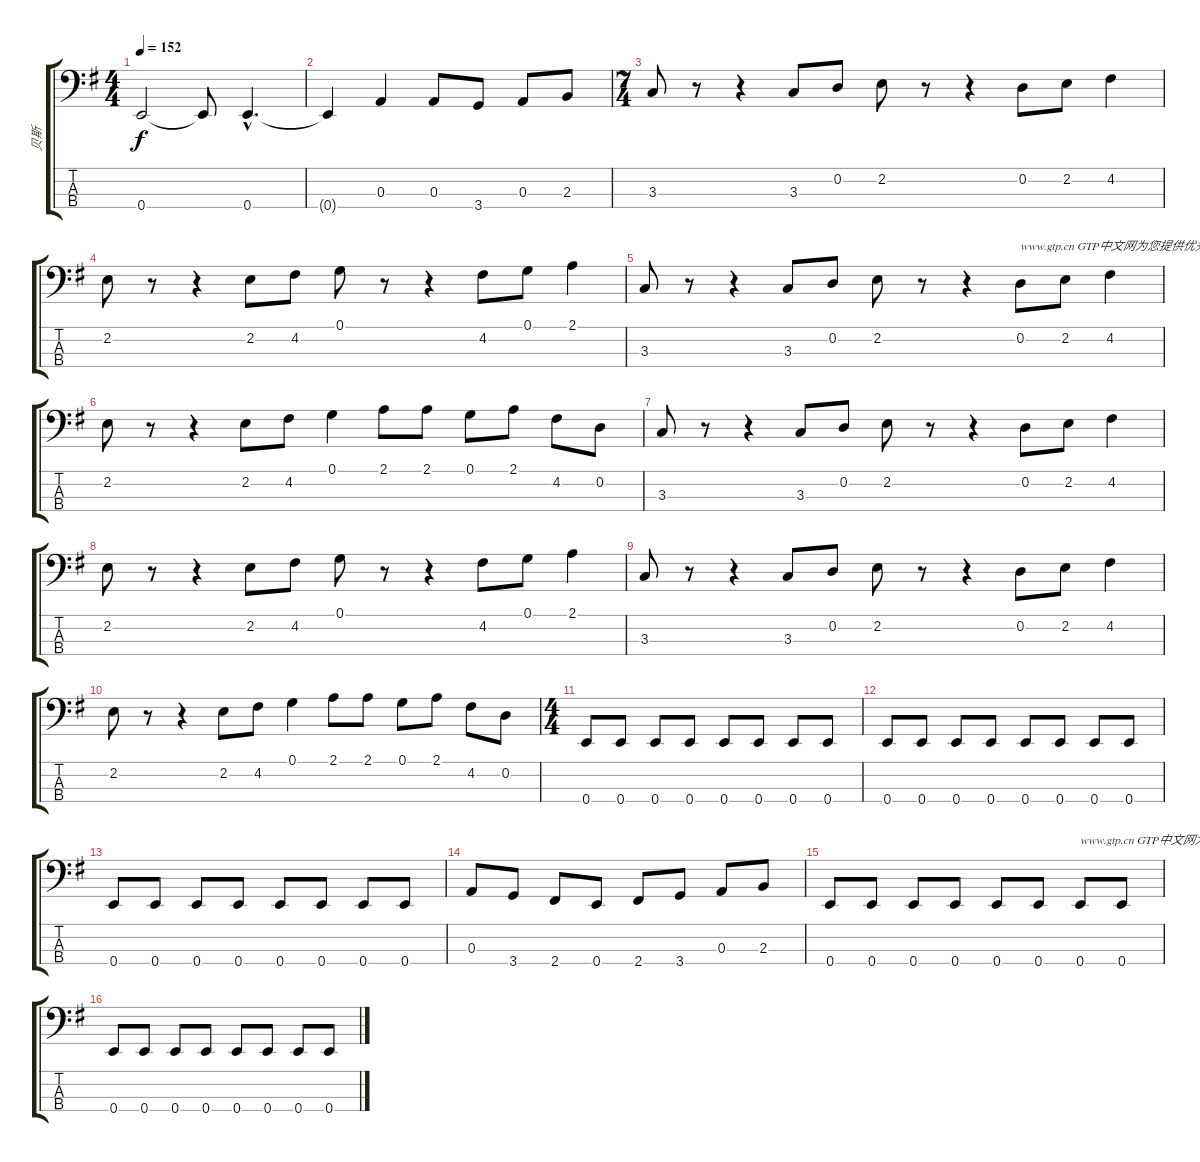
\track ("贝斯" "贝斯") {instrument electricbasspick}
\staff {score tabs}
\tuning (G2 D2 A1 E1) {hide}
\ts (4 4)
\tempo 152
\clef f4
\ks g
0.4.2{dy f} 0.4{t}.8 0.4{hac}.4{d} |
0.4{t}.4 0.3.4 0.3.8 3.4.8 0.3.8 2.3.8 |
\ts (7 4)
3.3.8 r.8 r.4 3.3.8 0.2.8 2.2.8 r.8 r.4 0.2.8 2.2.8 4.2.4 |
2.2.8 r.8 r.4 2.2.8 4.2.8 0.1.8 r.8 r.4 4.2.8 0.1.8 2.1.4 |
3.3.8 r.8 r.4 3.3.8 0.2.8 2.2.8 r.8 r.4 0.2.8{txt "www.gtp.cn GTP中文网为您提供优秀的谱子"} 2.2.8 4.2.4 |
2.2.8 r.8 r.4 2.2.8 4.2.8 0.1.4 2.1.8 2.1.8 0.1.8 2.1.8 4.2.8 0.2.8 |
3.3.8 r.8 r.4 3.3.8 0.2.8 2.2.8 r.8 r.4 0.2.8 2.2.8 4.2.4 |
2.2.8 r.8 r.4 2.2.8 4.2.8 0.1.8 r.8 r.4 4.2.8 0.1.8 2.1.4 |
3.3.8 r.8 r.4 3.3.8 0.2.8 2.2.8 r.8 r.4 0.2.8 2.2.8 4.2.4 |
2.2.8 r.8 r.4 2.2.8 4.2.8 0.1.4 2.1.8 2.1.8 0.1.8 2.1.8 4.2.8 0.2.8 |
\ts (4 4)
0.4.8 0.4.8 0.4.8 0.4.8 0.4.8 0.4.8 0.4.8 0.4.8 |
0.4.8 0.4.8 0.4.8 0.4.8 0.4.8 0.4.8 0.4.8 0.4.8 |
0.4.8 0.4.8 0.4.8 0.4.8 0.4.8 0.4.8 0.4.8 0.4.8 |
0.3.8 3.4.8 2.4.8 0.4.8 2.4.8 3.4.8 0.3.8 2.3.8 |
0.4.8 0.4.8 0.4.8 0.4.8 0.4.8 0.4.8 0.4.8{txt "www.gtp.cn GTP中文网为您提供优秀的谱子"} 0.4.8 |
0.4.8 0.4.8 0.4.8 0.4.8 0.4.8 0.4.8 0.4.8 0.4.8
